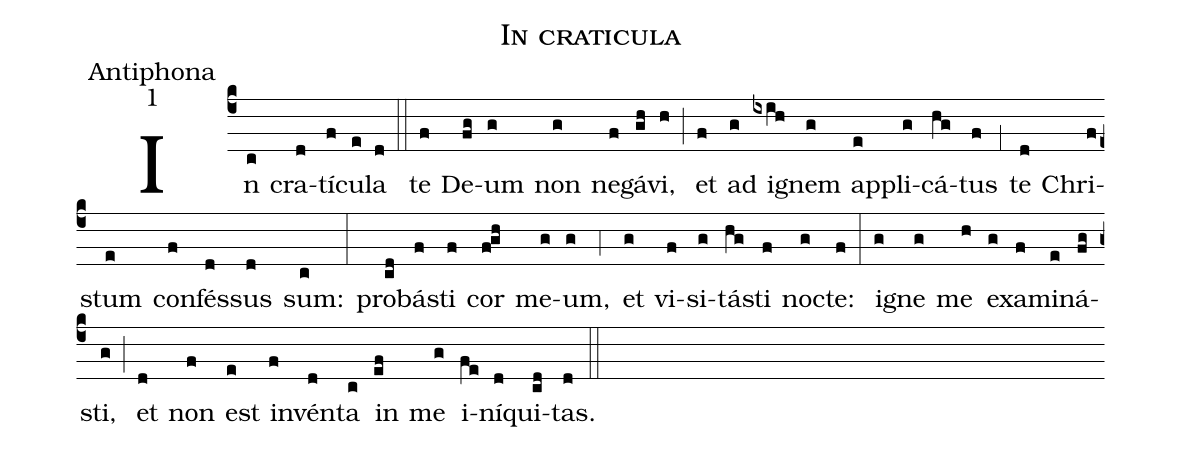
name:In craticula;
office-part:Antiphona;
mode:1;
%%
(c4) In(c) cra(d)tí(f)cu(e)la(d) (::)
te(f) De(fg)um(g) non(g) ne(f)gá(gh)vi,(h) (;) et(f) ad(g) i(ixih)gnem(g) ap(e)pli(g)cá(hg)tus(f) (,1) te(d) Chri(f)stum(e) con(f)fés(d)sus(d) sum:(c) (:)
pro(cd)bá(f)sti(f) cor(f!gh) me(g)um,(g) (,4) et(g) vi(f)si(g)tá(hg)sti(f) no(g)cte:(f) (:)
i(g)gne(g) me(h) ex(g)a(f)mi(e)ná(fg)sti,(g) (;) et(d) non(f) est(e) in(f)vén(d)ta(c) in(ef) me(g) i(fe)ní(d)qui(cd)tas.(d) (::)
